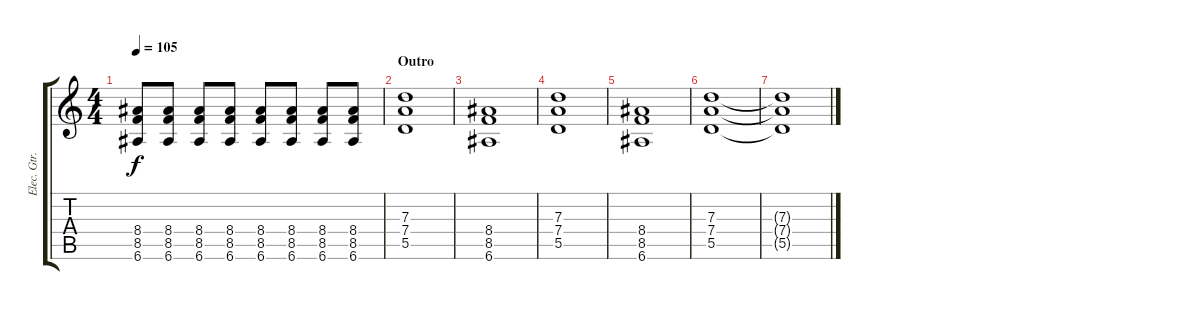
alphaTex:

\track ("Elec. Gtr." "Elec. Gtr.") {instrument distortionguitar}
\staff {score tabs}
\tuning (E4 B3 G3 D3 A2 E2) {hide}
\ts (4 4)
\tempo 105
\clef g2
\ks c
(8.4 8.5 6.6).8{dy f} (8.4 8.5 6.6).8 (8.4 8.5 6.6).8 (8.4 8.5 6.6).8 (8.4 8.5 6.6).8 (8.4 8.5 6.6).8 (8.4 8.5 6.6).8 (8.4 8.5 6.6).8 |
\section ("" "Outro")
(7.3 7.4 5.5).1 |
(8.4 8.5 6.6).1 |
(7.3 7.4 5.5).1 |
(8.4 8.5 6.6).1 |
(7.3 7.4 5.5).1 |
(7.3{t} 7.4{t} 5.5{t}).1
